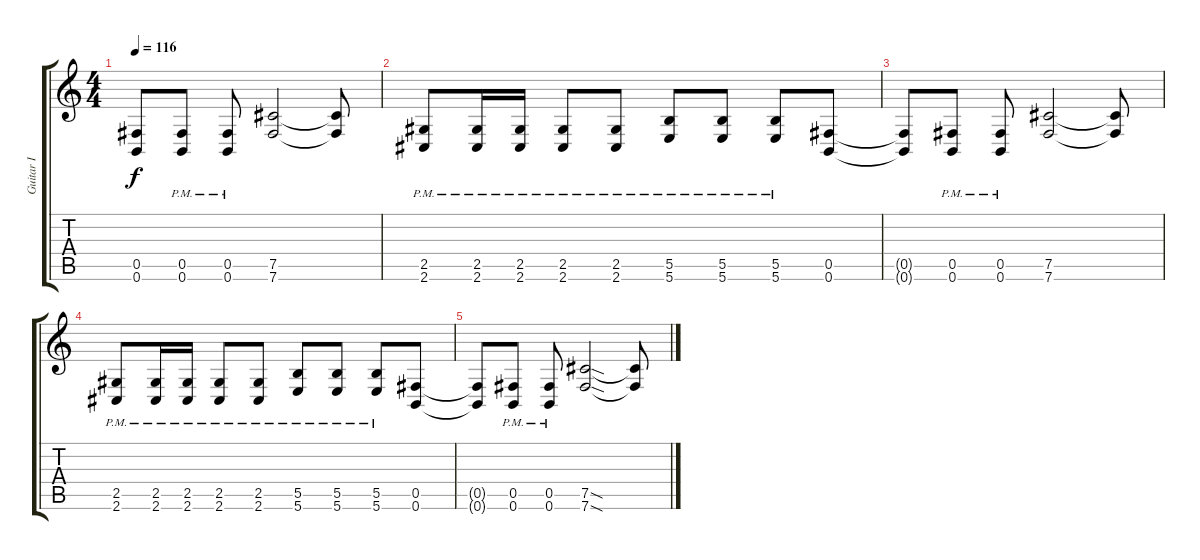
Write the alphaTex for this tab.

\track ("Guitar I" "Guitar I") {instrument distortionguitar}
\staff {score tabs}
\tuning (Db4 Ab3 E3 B2 Gb2 B1) {hide}
\ts (4 4)
\tempo 116
\clef g2
\ks c
(0.5{t} 0.6{t}).8{dy f} (0.5{pm} 0.6{pm}).8 (0.5{pm} 0.6{pm}).8 (7.5 7.6).2 (7.5{t} 7.6{t}).8 |
(2.5{pm} 2.6{pm}).8 (2.5{pm} 2.6{pm}).16 (2.5{pm} 2.6{pm}).16 (2.5{pm} 2.6{pm}).8 (2.5{pm} 2.6{pm}).8 (5.5{pm} 5.6{pm}).8 (5.5{pm} 5.6{pm}).8 (5.5{pm} 5.6{pm}).8 (0.5 0.6).8 |
(0.5{t} 0.6{t}).8 (0.5{pm} 0.6{pm}).8 (0.5{pm} 0.6{pm}).8 (7.5 7.6).2 (7.5{t} 7.6{t}).8 |
(2.5{pm} 2.6{pm}).8 (2.5{pm} 2.6{pm}).16 (2.5{pm} 2.6{pm}).16 (2.5{pm} 2.6{pm}).8 (2.5{pm} 2.6{pm}).8 (5.5{pm} 5.6{pm}).8 (5.5{pm} 5.6{pm}).8 (5.5{pm} 5.6{pm}).8 (0.5 0.6).8 |
(0.5{t} 0.6{t}).8 (0.5{pm} 0.6{pm}).8 (0.5{pm} 0.6{pm}).8 (7.5{sod} 7.6{sod}).2 (7.5{t} 7.6{t}).8
